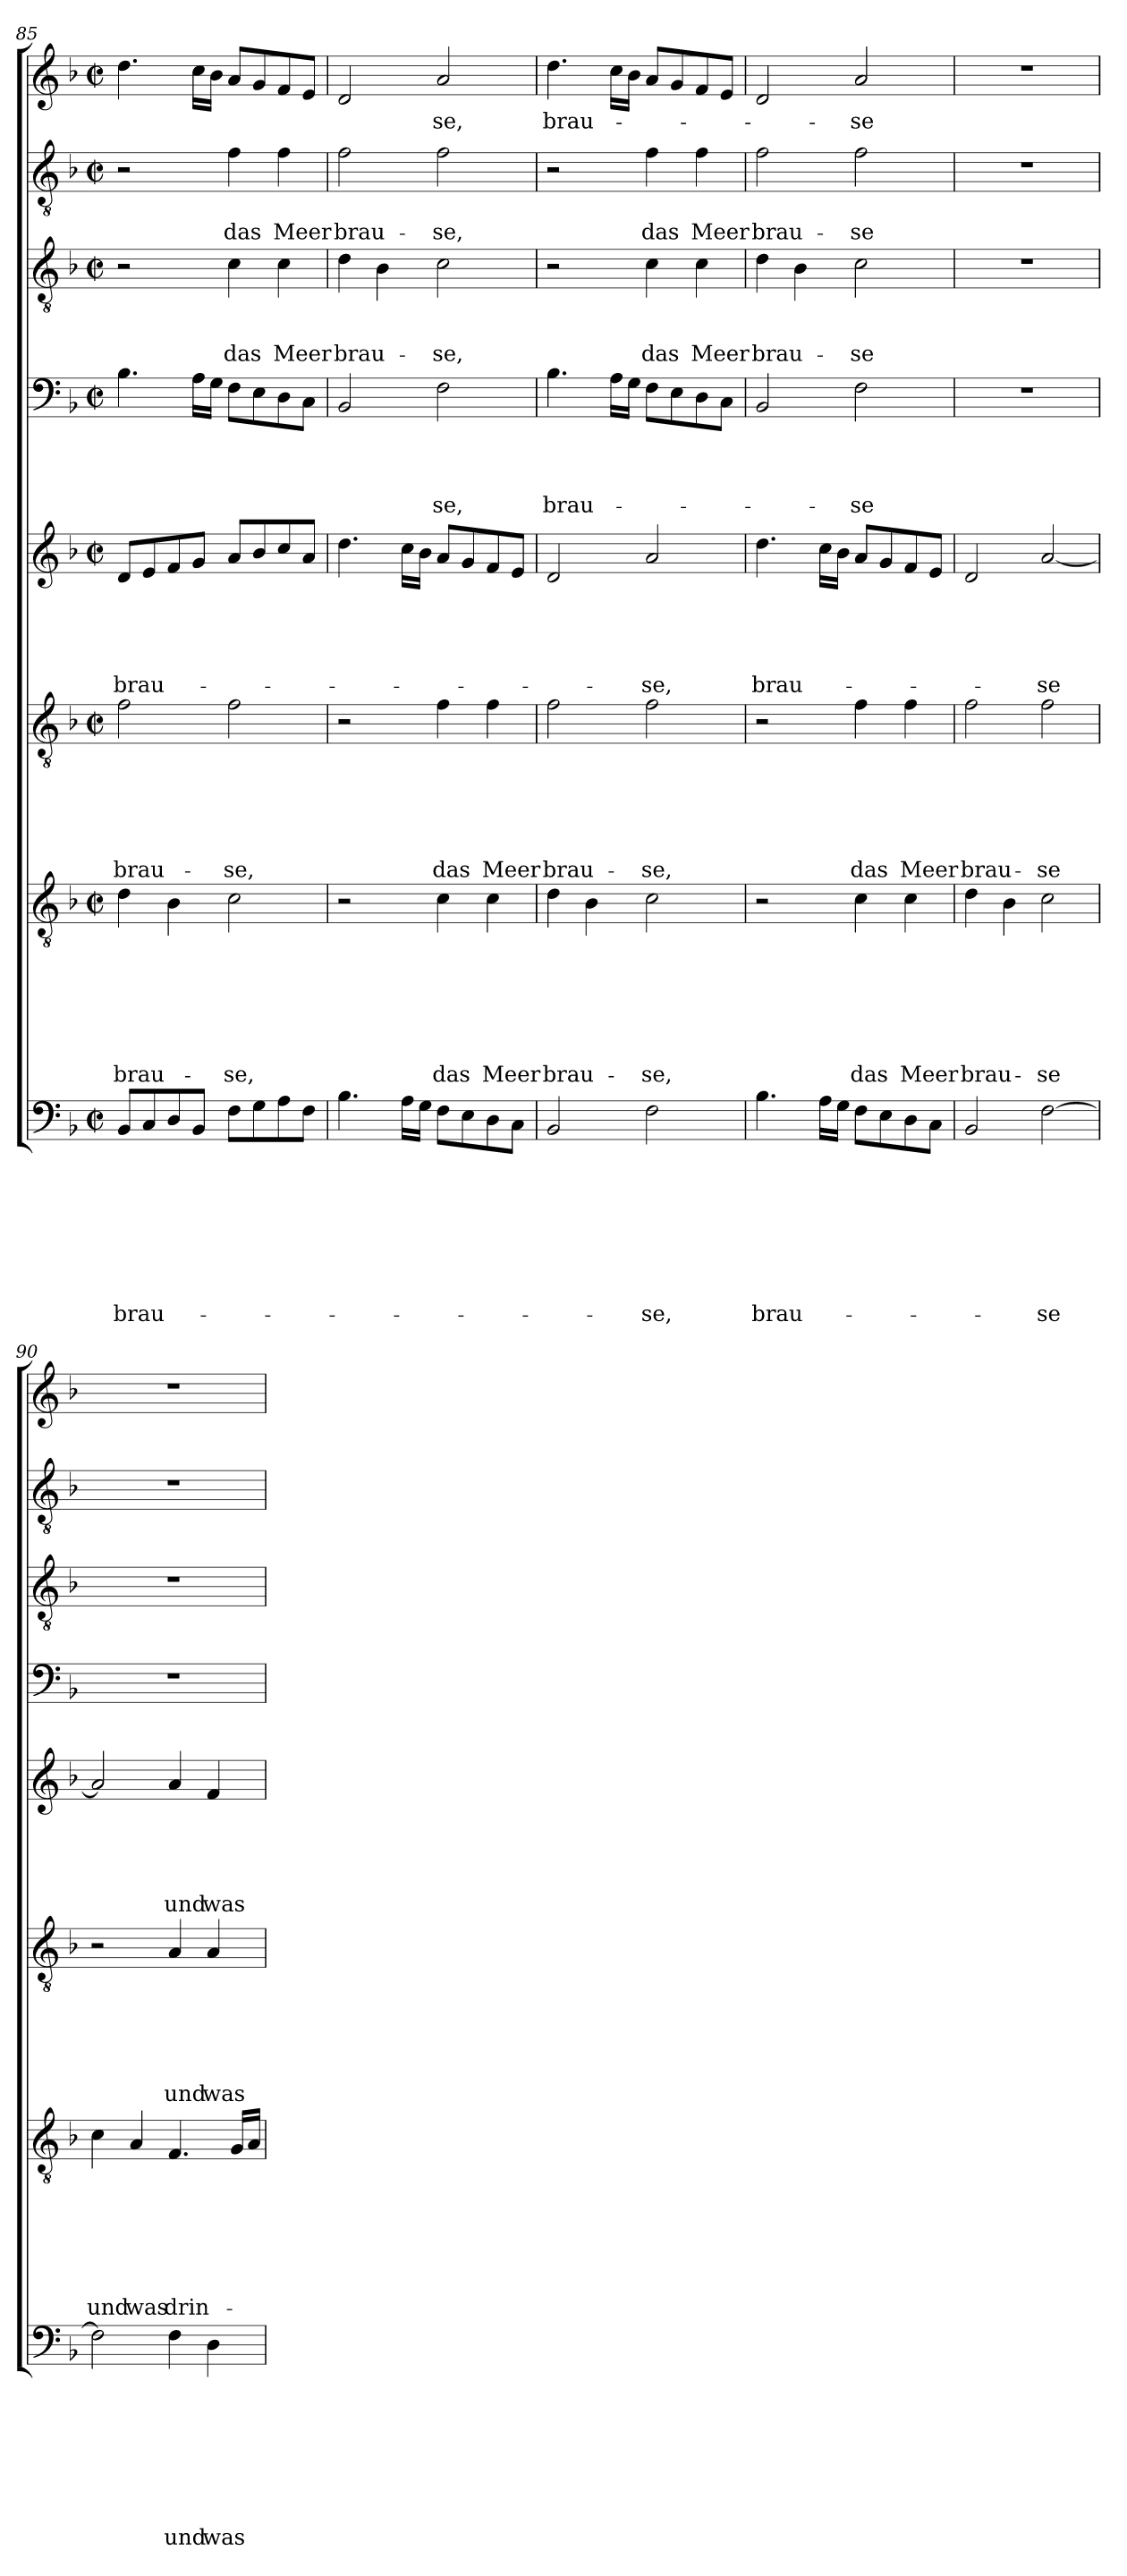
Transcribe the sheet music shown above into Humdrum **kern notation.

**kern	**text	**text	**text	**text	**text	**text	**text	**text	**kern	**text	**text	**text	**text	**text	**text	**text	**kern	**text	**text	**text	**text	**text	**text	**kern	**text	**text	**text	**text	**text	**kern	**text	**text	**text	**text	**kern	**text	**text	**text	**kern	**text	**text	**kern	**text
*part8	*part8	*part8	*part8	*part8	*part8	*part8	*part8	*part8	*part7	*part7	*part7	*part7	*part7	*part7	*part7	*part7	*part6	*part6	*part6	*part6	*part6	*part6	*part6	*part5	*part5	*part5	*part5	*part5	*part5	*part4	*part4	*part4	*part4	*part4	*part3	*part3	*part3	*part3	*part2	*part2	*part2	*part1	*part1
*staff8	*staff8	*staff8	*staff8	*staff8	*staff8	*staff8	*staff8	*staff8	*staff7	*staff7	*staff7	*staff7	*staff7	*staff7	*staff7	*staff7	*staff6	*staff6	*staff6	*staff6	*staff6	*staff6	*staff6	*staff5	*staff5	*staff5	*staff5	*staff5	*staff5	*staff4	*staff4	*staff4	*staff4	*staff4	*staff3	*staff3	*staff3	*staff3	*staff2	*staff2	*staff2	*staff1	*staff1
*clefF4	*	*	*	*	*	*	*	*	*clefGv2	*	*	*	*	*	*	*	*clefGv2	*	*	*	*	*	*	*clefG2	*	*	*	*	*	*clefF4	*	*	*	*	*clefGv2	*	*	*	*clefGv2	*	*	*clefG2	*
*k[b-]	*	*	*	*	*	*	*	*	*k[b-]	*	*	*	*	*	*	*	*k[b-]	*	*	*	*	*	*	*k[b-]	*	*	*	*	*	*k[b-]	*	*	*	*	*k[b-]	*	*	*	*k[b-]	*	*	*k[b-]	*
*F:	*	*	*	*	*	*	*	*	*F:	*	*	*	*	*	*	*	*F:	*	*	*	*	*	*	*F:	*	*	*	*	*	*F:	*	*	*	*	*F:	*	*	*	*F:	*	*	*F:	*
*M2/2	*	*	*	*	*	*	*	*	*M2/2	*	*	*	*	*	*	*	*M2/2	*	*	*	*	*	*	*M2/2	*	*	*	*	*	*M2/2	*	*	*	*	*M2/2	*	*	*	*M2/2	*	*	*M2/2	*
*met(c|)	*	*	*	*	*	*	*	*	*met(c|)	*	*	*	*	*	*	*	*met(c|)	*	*	*	*	*	*	*met(c|)	*	*	*	*	*	*met(c|)	*	*	*	*	*met(c|)	*	*	*	*met(c|)	*	*	*met(c|)	*
=85	=85	=85	=85	=85	=85	=85	=85	=85	=85	=85	=85	=85	=85	=85	=85	=85	=85	=85	=85	=85	=85	=85	=85	=85	=85	=85	=85	=85	=85	=85	=85	=85	=85	=85	=85	=85	=85	=85	=85	=85	=85	=85	=85
!	!	!	!	!	!	!	!	!LO:LY:b	!	!	!	!	!	!	!	!LO:LY:b	!	!	!	!	!	!	!LO:LY:b	!	!	!	!	!	!LO:LY:b	!	!	!	!	!	!	!	!	!	!	!	!	!	!
8BB-/L	.	.	.	.	.	.	.	brau-	4d\	.	.	.	.	.	.	brau-	2f\	.	.	.	.	.	brau-	8d/L	.	.	.	.	brau-	4.B-\	.	.	.	.	2r	.	.	.	2r	.	.	4.dd\	.
8C/	.	.	.	.	.	.	.	.	.	.	.	.	.	.	.	.	.	.	.	.	.	.	.	8e/	.	.	.	.	.	.	.	.	.	.	.	.	.	.	.	.	.	.	.
8D/	.	.	.	.	.	.	.	.	4B-\	.	.	.	.	.	.	.	.	.	.	.	.	.	.	8f/	.	.	.	.	.	.	.	.	.	.	.	.	.	.	.	.	.	.	.
8BB-/J	.	.	.	.	.	.	.	.	.	.	.	.	.	.	.	.	.	.	.	.	.	.	.	8g/J	.	.	.	.	.	16A\LL	.	.	.	.	.	.	.	.	.	.	.	16cc\LL	.
.	.	.	.	.	.	.	.	.	.	.	.	.	.	.	.	.	.	.	.	.	.	.	.	.	.	.	.	.	.	16G\JJ	.	.	.	.	.	.	.	.	.	.	.	16b-\JJ	.
!	!	!	!	!	!	!	!	!	!	!	!	!	!	!	!	!LO:LY:b	!	!	!	!	!	!	!LO:LY:b	!	!	!	!	!	!	!	!	!	!	!	!	!	!	!LO:LY:b	!	!	!LO:LY:b	!	!
8F\L	.	.	.	.	.	.	.	.	2c\	.	.	.	.	.	.	-se,	2f\	.	.	.	.	.	-se,	8a/L	.	.	.	.	.	8F\L	.	.	.	.	4c\	.	.	das	4f\	.	das	8a/L	.
8G\	.	.	.	.	.	.	.	.	.	.	.	.	.	.	.	.	.	.	.	.	.	.	.	8b-/	.	.	.	.	.	8E\	.	.	.	.	.	.	.	.	.	.	.	8g/	.
!	!	!	!	!	!	!	!	!	!	!	!	!	!	!	!	!	!	!	!	!	!	!	!	!	!	!	!	!	!	!	!	!	!	!	!	!	!	!LO:LY:b	!	!	!LO:LY:b	!	!
8A\	.	.	.	.	.	.	.	.	.	.	.	.	.	.	.	.	.	.	.	.	.	.	.	8cc/	.	.	.	.	.	8D\	.	.	.	.	4c\	.	.	Meer	4f\	.	Meer	8f/	.
8F\J	.	.	.	.	.	.	.	.	.	.	.	.	.	.	.	.	.	.	.	.	.	.	.	8a/J	.	.	.	.	.	8C\J	.	.	.	.	.	.	.	.	.	.	.	8e/J	.
=86	=86	=86	=86	=86	=86	=86	=86	=86	=86	=86	=86	=86	=86	=86	=86	=86	=86	=86	=86	=86	=86	=86	=86	=86	=86	=86	=86	=86	=86	=86	=86	=86	=86	=86	=86	=86	=86	=86	=86	=86	=86	=86	=86
!	!	!	!	!	!	!	!	!	!	!	!	!	!	!	!	!	!	!	!	!	!	!	!	!	!	!	!	!	!	!	!	!	!	!	!	!	!	!LO:LY:b	!	!	!LO:LY:b	!	!
4.B-\	.	.	.	.	.	.	.	.	2r	.	.	.	.	.	.	.	2r	.	.	.	.	.	.	4.dd\	.	.	.	.	.	2BB-/	.	.	.	.	4d\	.	.	brau-	2f\	.	brau-	2d/	.
.	.	.	.	.	.	.	.	.	.	.	.	.	.	.	.	.	.	.	.	.	.	.	.	.	.	.	.	.	.	.	.	.	.	.	4B-\	.	.	.	.	.	.	.	.
16A\LL	.	.	.	.	.	.	.	.	.	.	.	.	.	.	.	.	.	.	.	.	.	.	.	16cc\LL	.	.	.	.	.	.	.	.	.	.	.	.	.	.	.	.	.	.	.
16G\JJ	.	.	.	.	.	.	.	.	.	.	.	.	.	.	.	.	.	.	.	.	.	.	.	16b-\JJ	.	.	.	.	.	.	.	.	.	.	.	.	.	.	.	.	.	.	.
!	!	!	!	!	!	!	!	!	!	!	!	!	!	!	!	!LO:LY:b	!	!	!	!	!	!	!LO:LY:b	!	!	!	!	!	!	!	!	!	!	!LO:LY:b	!	!	!	!LO:LY:b	!	!	!LO:LY:b	!	!LO:LY:b
8F\L	.	.	.	.	.	.	.	.	4c\	.	.	.	.	.	.	das	4f\	.	.	.	.	.	das	8a/L	.	.	.	.	.	2F\	.	.	.	-se,	2c\	.	.	-se,	2f\	.	-se,	2a/	-se,
8E\	.	.	.	.	.	.	.	.	.	.	.	.	.	.	.	.	.	.	.	.	.	.	.	8g/	.	.	.	.	.	.	.	.	.	.	.	.	.	.	.	.	.	.	.
!	!	!	!	!	!	!	!	!	!	!	!	!	!	!	!	!LO:LY:b	!	!	!	!	!	!	!LO:LY:b	!	!	!	!	!	!	!	!	!	!	!	!	!	!	!	!	!	!	!	!
8D\	.	.	.	.	.	.	.	.	4c\	.	.	.	.	.	.	Meer	4f\	.	.	.	.	.	Meer	8f/	.	.	.	.	.	.	.	.	.	.	.	.	.	.	.	.	.	.	.
8C\J	.	.	.	.	.	.	.	.	.	.	.	.	.	.	.	.	.	.	.	.	.	.	.	8e/J	.	.	.	.	.	.	.	.	.	.	.	.	.	.	.	.	.	.	.
!!LO:LB:g=z
=87	=87	=87	=87	=87	=87	=87	=87	=87	=87	=87	=87	=87	=87	=87	=87	=87	=87	=87	=87	=87	=87	=87	=87	=87	=87	=87	=87	=87	=87	=87	=87	=87	=87	=87	=87	=87	=87	=87	=87	=87	=87	=87	=87
!	!	!	!	!	!	!	!	!	!	!	!	!	!	!	!	!LO:LY:b	!	!	!	!	!	!	!LO:LY:b	!	!	!	!	!	!	!	!	!	!	!LO:LY:b	!	!	!	!	!	!	!	!	!LO:LY:b
2BB-/	.	.	.	.	.	.	.	.	4d\	.	.	.	.	.	.	brau-	2f\	.	.	.	.	.	brau-	2d/	.	.	.	.	.	4.B-\	.	.	.	brau-	2r	.	.	.	2r	.	.	4.dd\	brau-
.	.	.	.	.	.	.	.	.	4B-\	.	.	.	.	.	.	.	.	.	.	.	.	.	.	.	.	.	.	.	.	.	.	.	.	.	.	.	.	.	.	.	.	.	.
.	.	.	.	.	.	.	.	.	.	.	.	.	.	.	.	.	.	.	.	.	.	.	.	.	.	.	.	.	.	16A\LL	.	.	.	.	.	.	.	.	.	.	.	16cc\LL	.
.	.	.	.	.	.	.	.	.	.	.	.	.	.	.	.	.	.	.	.	.	.	.	.	.	.	.	.	.	.	16G\JJ	.	.	.	.	.	.	.	.	.	.	.	16b-\JJ	.
!	!	!	!	!	!	!	!	!LO:LY:b	!	!	!	!	!	!	!	!LO:LY:b	!	!	!	!	!	!	!LO:LY:b	!	!	!	!	!	!LO:LY:b	!	!	!	!	!	!	!	!	!LO:LY:b	!	!	!LO:LY:b	!	!
2F\	.	.	.	.	.	.	.	-se,	2c\	.	.	.	.	.	.	-se,	2f\	.	.	.	.	.	-se,	2a/	.	.	.	.	-se,	8F\L	.	.	.	.	4c\	.	.	das	4f\	.	das	8a/L	.
.	.	.	.	.	.	.	.	.	.	.	.	.	.	.	.	.	.	.	.	.	.	.	.	.	.	.	.	.	.	8E\	.	.	.	.	.	.	.	.	.	.	.	8g/	.
!	!	!	!	!	!	!	!	!	!	!	!	!	!	!	!	!	!	!	!	!	!	!	!	!	!	!	!	!	!	!	!	!	!	!	!	!	!	!LO:LY:b	!	!	!LO:LY:b	!	!
.	.	.	.	.	.	.	.	.	.	.	.	.	.	.	.	.	.	.	.	.	.	.	.	.	.	.	.	.	.	8D\	.	.	.	.	4c\	.	.	Meer	4f\	.	Meer	8f/	.
.	.	.	.	.	.	.	.	.	.	.	.	.	.	.	.	.	.	.	.	.	.	.	.	.	.	.	.	.	.	8C\J	.	.	.	.	.	.	.	.	.	.	.	8e/J	.
=88	=88	=88	=88	=88	=88	=88	=88	=88	=88	=88	=88	=88	=88	=88	=88	=88	=88	=88	=88	=88	=88	=88	=88	=88	=88	=88	=88	=88	=88	=88	=88	=88	=88	=88	=88	=88	=88	=88	=88	=88	=88	=88	=88
!	!	!	!	!	!	!	!	!LO:LY:b	!	!	!	!	!	!	!	!	!	!	!	!	!	!	!	!	!	!	!	!	!LO:LY:b	!	!	!	!	!	!	!	!	!LO:LY:b	!	!	!LO:LY:b	!	!
4.B-\	.	.	.	.	.	.	.	brau-	2r	.	.	.	.	.	.	.	2r	.	.	.	.	.	.	4.dd\	.	.	.	.	brau-	2BB-/	.	.	.	.	4d\	.	.	brau-	2f\	.	brau-	2d/	.
.	.	.	.	.	.	.	.	.	.	.	.	.	.	.	.	.	.	.	.	.	.	.	.	.	.	.	.	.	.	.	.	.	.	.	4B-\	.	.	.	.	.	.	.	.
16A\LL	.	.	.	.	.	.	.	.	.	.	.	.	.	.	.	.	.	.	.	.	.	.	.	16cc\LL	.	.	.	.	.	.	.	.	.	.	.	.	.	.	.	.	.	.	.
16G\JJ	.	.	.	.	.	.	.	.	.	.	.	.	.	.	.	.	.	.	.	.	.	.	.	16b-\JJ	.	.	.	.	.	.	.	.	.	.	.	.	.	.	.	.	.	.	.
!	!	!	!	!	!	!	!	!	!	!	!	!	!	!	!	!LO:LY:b	!	!	!	!	!	!	!LO:LY:b	!	!	!	!	!	!	!	!	!	!	!LO:LY:b	!	!	!	!LO:LY:b	!	!	!LO:LY:b	!	!LO:LY:b
8F\L	.	.	.	.	.	.	.	.	4c\	.	.	.	.	.	.	das	4f\	.	.	.	.	.	das	8a/L	.	.	.	.	.	2F\	.	.	.	-se	2c\	.	.	-se	2f\	.	-se	2a/	-se
8E\	.	.	.	.	.	.	.	.	.	.	.	.	.	.	.	.	.	.	.	.	.	.	.	8g/	.	.	.	.	.	.	.	.	.	.	.	.	.	.	.	.	.	.	.
!	!	!	!	!	!	!	!	!	!	!	!	!	!	!	!	!LO:LY:b	!	!	!	!	!	!	!LO:LY:b	!	!	!	!	!	!	!	!	!	!	!	!	!	!	!	!	!	!	!	!
8D\	.	.	.	.	.	.	.	.	4c\	.	.	.	.	.	.	Meer	4f\	.	.	.	.	.	Meer	8f/	.	.	.	.	.	.	.	.	.	.	.	.	.	.	.	.	.	.	.
8C\J	.	.	.	.	.	.	.	.	.	.	.	.	.	.	.	.	.	.	.	.	.	.	.	8e/J	.	.	.	.	.	.	.	.	.	.	.	.	.	.	.	.	.	.	.
=89	=89	=89	=89	=89	=89	=89	=89	=89	=89	=89	=89	=89	=89	=89	=89	=89	=89	=89	=89	=89	=89	=89	=89	=89	=89	=89	=89	=89	=89	=89	=89	=89	=89	=89	=89	=89	=89	=89	=89	=89	=89	=89	=89
!	!	!	!	!	!	!	!	!	!	!	!	!	!	!	!	!LO:LY:b	!	!	!	!	!	!	!LO:LY:b	!	!	!	!	!	!	!	!	!	!	!	!	!	!	!	!	!	!	!	!
2BB-/	.	.	.	.	.	.	.	.	4d\	.	.	.	.	.	.	brau-	2f\	.	.	.	.	.	brau-	2d/	.	.	.	.	.	1r	.	.	.	.	1r	.	.	.	1r	.	.	1r	.
.	.	.	.	.	.	.	.	.	4B-\	.	.	.	.	.	.	.	.	.	.	.	.	.	.	.	.	.	.	.	.	.	.	.	.	.	.	.	.	.	.	.	.	.	.
!	!	!	!	!	!	!	!	!LO:LY:b	!	!	!	!	!	!	!	!LO:LY:b	!	!	!	!	!	!	!LO:LY:b	!	!	!	!	!	!LO:LY:b	!	!	!	!	!	!	!	!	!	!	!	!	!	!
[2F\	.	.	.	.	.	.	.	-se	2c\	.	.	.	.	.	.	-se	2f\	.	.	.	.	.	-se	[2a/	.	.	.	.	-se	.	.	.	.	.	.	.	.	.	.	.	.	.	.
=90	=90	=90	=90	=90	=90	=90	=90	=90	=90	=90	=90	=90	=90	=90	=90	=90	=90	=90	=90	=90	=90	=90	=90	=90	=90	=90	=90	=90	=90	=90	=90	=90	=90	=90	=90	=90	=90	=90	=90	=90	=90	=90	=90
!	!	!	!	!	!	!	!	!	!	!	!	!	!	!	!	!LO:LY:b	!	!	!	!	!	!	!	!	!	!	!	!	!	!	!	!	!	!	!	!	!	!	!	!	!	!	!
2F\]	.	.	.	.	.	.	.	.	4c\	.	.	.	.	.	.	und	2r	.	.	.	.	.	.	2a/]	.	.	.	.	.	1r	.	.	.	.	1r	.	.	.	1r	.	.	1r	.
!	!	!	!	!	!	!	!	!	!	!	!	!	!	!	!	!LO:LY:b	!	!	!	!	!	!	!	!	!	!	!	!	!	!	!	!	!	!	!	!	!	!	!	!	!	!	!
.	.	.	.	.	.	.	.	.	4A/	.	.	.	.	.	.	was	.	.	.	.	.	.	.	.	.	.	.	.	.	.	.	.	.	.	.	.	.	.	.	.	.	.	.
!	!	!	!	!	!	!	!	!LO:LY:b	!	!	!	!	!	!	!	!LO:LY:b	!	!	!	!	!	!	!LO:LY:b	!	!	!	!	!	!LO:LY:b	!	!	!	!	!	!	!	!	!	!	!	!	!	!
4F\	.	.	.	.	.	.	.	und	4.F/	.	.	.	.	.	.	drin-	4A/	.	.	.	.	.	und	4a/	.	.	.	.	und	.	.	.	.	.	.	.	.	.	.	.	.	.	.
!	!	!	!	!	!	!	!	!LO:LY:b	!	!	!	!	!	!	!	!	!	!	!	!	!	!	!LO:LY:b	!	!	!	!	!	!LO:LY:b	!	!	!	!	!	!	!	!	!	!	!	!	!	!
4D\	.	.	.	.	.	.	.	was	.	.	.	.	.	.	.	.	4A/	.	.	.	.	.	was	4f/	.	.	.	.	was	.	.	.	.	.	.	.	.	.	.	.	.	.	.
.	.	.	.	.	.	.	.	.	16G/LL	.	.	.	.	.	.	.	.	.	.	.	.	.	.	.	.	.	.	.	.	.	.	.	.	.	.	.	.	.	.	.	.	.	.
.	.	.	.	.	.	.	.	.	16A/JJ	.	.	.	.	.	.	.	.	.	.	.	.	.	.	.	.	.	.	.	.	.	.	.	.	.	.	.	.	.	.	.	.	.	.
=	=	=	=	=	=	=	=	=	=	=	=	=	=	=	=	=	=	=	=	=	=	=	=	=	=	=	=	=	=	=	=	=	=	=	=	=	=	=	=	=	=	=	=
*-	*-	*-	*-	*-	*-	*-	*-	*-	*-	*-	*-	*-	*-	*-	*-	*-	*-	*-	*-	*-	*-	*-	*-	*-	*-	*-	*-	*-	*-	*-	*-	*-	*-	*-	*-	*-	*-	*-	*-	*-	*-	*-	*-
